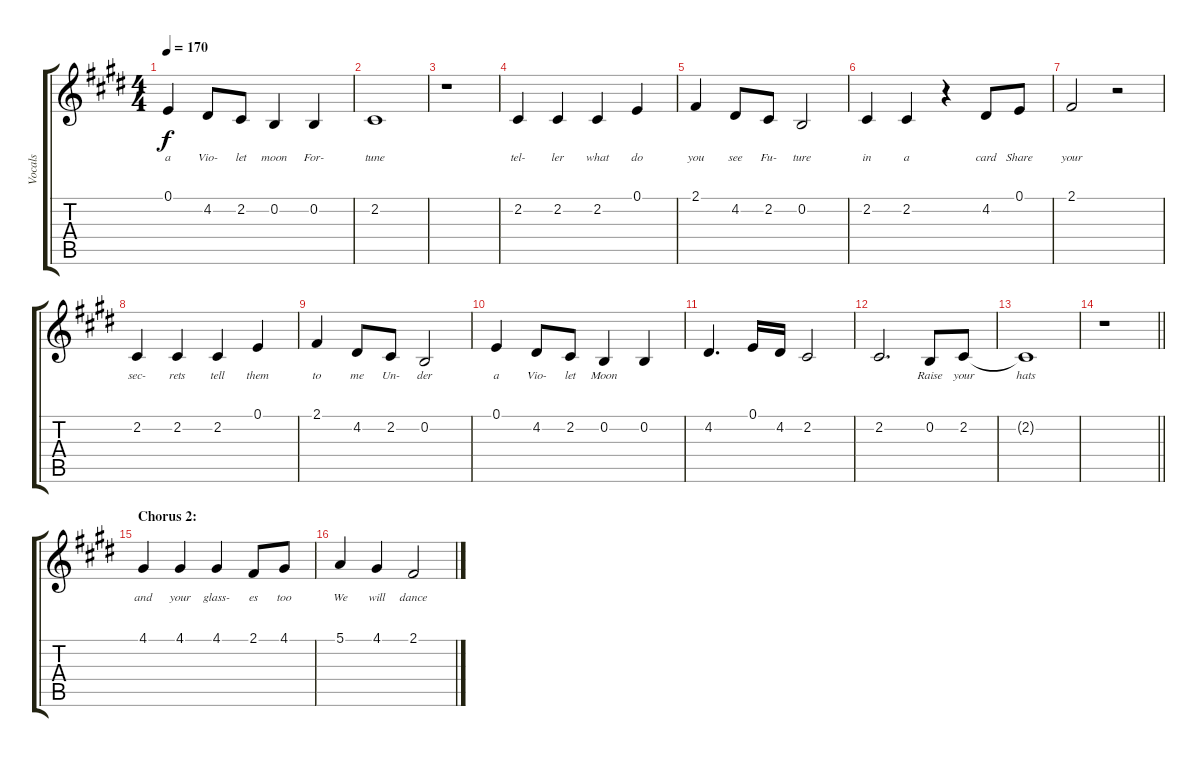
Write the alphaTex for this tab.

\track ("Vocals" "Vocals") {instrument synthstrings2}
\staff {score tabs}
\tuning (E4 B3 G3 D3 A2 E2) {hide}
\ts (4 4)
\tempo 170
\clef g2
\ks c#minor
0.1.4{lyrics (0 "a") lyrics (1 "") lyrics (2 "") lyrics (3 "") lyrics (4 "") dy f} 4.2.8{lyrics (0 "Vio-") lyrics (1 "") lyrics (2 "") lyrics (3 "") lyrics (4 "")} 2.2.8{lyrics (0 "let") lyrics (1 "") lyrics (2 "") lyrics (3 "") lyrics (4 "")} 0.2.4{lyrics (0 "moon") lyrics (1 "") lyrics (2 "") lyrics (3 "") lyrics (4 "")} 0.2.4{lyrics (0 "For-") lyrics (1 "") lyrics (2 "") lyrics (3 "") lyrics (4 "")} |
2.2.1{lyrics (0 "tune") lyrics (1 "") lyrics (2 "") lyrics (3 "") lyrics (4 "")} |
r.1 |
2.2.4{lyrics (0 "tel-") lyrics (1 "") lyrics (2 "") lyrics (3 "") lyrics (4 "")} 2.2.4{lyrics (0 "ler") lyrics (1 "") lyrics (2 "") lyrics (3 "") lyrics (4 "")} 2.2.4{lyrics (0 "what") lyrics (1 "") lyrics (2 "") lyrics (3 "") lyrics (4 "")} 0.1.4{lyrics (0 "do") lyrics (1 "") lyrics (2 "") lyrics (3 "") lyrics (4 "")} |
2.1.4{lyrics (0 "you") lyrics (1 "") lyrics (2 "") lyrics (3 "") lyrics (4 "")} 4.2.8{lyrics (0 "see") lyrics (1 "") lyrics (2 "") lyrics (3 "") lyrics (4 "")} 2.2.8{lyrics (0 "Fu-") lyrics (1 "") lyrics (2 "") lyrics (3 "") lyrics (4 "")} 0.2.2{lyrics (0 "ture") lyrics (1 "") lyrics (2 "") lyrics (3 "") lyrics (4 "")} |
2.2.4{lyrics (0 "in") lyrics (1 "") lyrics (2 "") lyrics (3 "") lyrics (4 "")} 2.2.4{lyrics (0 "a") lyrics (1 "") lyrics (2 "") lyrics (3 "") lyrics (4 "")} r.4 4.2.8{lyrics (0 "card") lyrics (1 "") lyrics (2 "") lyrics (3 "") lyrics (4 "")} 0.1.8{lyrics (0 "Share") lyrics (1 "") lyrics (2 "") lyrics (3 "") lyrics (4 "")} |
2.1.2{lyrics (0 "your") lyrics (1 "") lyrics (2 "") lyrics (3 "") lyrics (4 "")} r.2 |
2.2.4{lyrics (0 "sec-") lyrics (1 "") lyrics (2 "") lyrics (3 "") lyrics (4 "")} 2.2.4{lyrics (0 "rets") lyrics (1 "") lyrics (2 "") lyrics (3 "") lyrics (4 "")} 2.2.4{lyrics (0 "tell") lyrics (1 "") lyrics (2 "") lyrics (3 "") lyrics (4 "")} 0.1.4{lyrics (0 "them") lyrics (1 "") lyrics (2 "") lyrics (3 "") lyrics (4 "")} |
2.1.4{lyrics (0 "to") lyrics (1 "") lyrics (2 "") lyrics (3 "") lyrics (4 "")} 4.2.8{lyrics (0 "me") lyrics (1 "") lyrics (2 "") lyrics (3 "") lyrics (4 "")} 2.2.8{lyrics (0 "Un-") lyrics (1 "") lyrics (2 "") lyrics (3 "") lyrics (4 "")} 0.2.2{lyrics (0 "der") lyrics (1 "") lyrics (2 "") lyrics (3 "") lyrics (4 "")} |
0.1.4{lyrics (0 "a") lyrics (1 "") lyrics (2 "") lyrics (3 "") lyrics (4 "")} 4.2.8{lyrics (0 "Vio-") lyrics (1 "") lyrics (2 "") lyrics (3 "") lyrics (4 "")} 2.2.8{lyrics (0 "let") lyrics (1 "") lyrics (2 "") lyrics (3 "") lyrics (4 "")} 0.2.4{lyrics (0 "Moon") lyrics (1 "") lyrics (2 "") lyrics (3 "") lyrics (4 "")} 0.2.4{lyrics (0 "") lyrics (1 "") lyrics (2 "") lyrics (3 "") lyrics (4 "")} |
4.2.4{d lyrics (0 "") lyrics (1 "") lyrics (2 "") lyrics (3 "") lyrics (4 "")} 0.1.16{lyrics (0 "") lyrics (1 "") lyrics (2 "") lyrics (3 "") lyrics (4 "")} 4.2.16{lyrics (0 "") lyrics (1 "") lyrics (2 "") lyrics (3 "") lyrics (4 "")} 2.2.2{lyrics (0 "") lyrics (1 "") lyrics (2 "") lyrics (3 "") lyrics (4 "")} |
2.2.2{d lyrics (0 "") lyrics (1 "") lyrics (2 "") lyrics (3 "") lyrics (4 "")} 0.2.8{lyrics (0 "Raise") lyrics (1 "") lyrics (2 "") lyrics (3 "") lyrics (4 "")} 2.2.8{lyrics (0 "your") lyrics (1 "") lyrics (2 "") lyrics (3 "") lyrics (4 "")} |
2.2{t}.1{lyrics (0 "hats") lyrics (1 "") lyrics (2 "") lyrics (3 "") lyrics (4 "")} |
\barLineRight lightlight
r.1 |
\section ("" "Chorus 2:")
4.1.4{lyrics (0 "and") lyrics (1 "") lyrics (2 "") lyrics (3 "") lyrics (4 "")} 4.1.4{lyrics (0 "your") lyrics (1 "") lyrics (2 "") lyrics (3 "") lyrics (4 "")} 4.1.4{lyrics (0 "glass-") lyrics (1 "") lyrics (2 "") lyrics (3 "") lyrics (4 "")} 2.1.8{lyrics (0 "es") lyrics (1 "") lyrics (2 "") lyrics (3 "") lyrics (4 "")} 4.1.8{lyrics (0 "too") lyrics (1 "") lyrics (2 "") lyrics (3 "") lyrics (4 "")} |
5.1.4{lyrics (0 "We") lyrics (1 "") lyrics (2 "") lyrics (3 "") lyrics (4 "")} 4.1.4{lyrics (0 "will") lyrics (1 "") lyrics (2 "") lyrics (3 "") lyrics (4 "")} 2.1.2{lyrics (0 "dance") lyrics (1 "") lyrics (2 "") lyrics (3 "") lyrics (4 "")}
